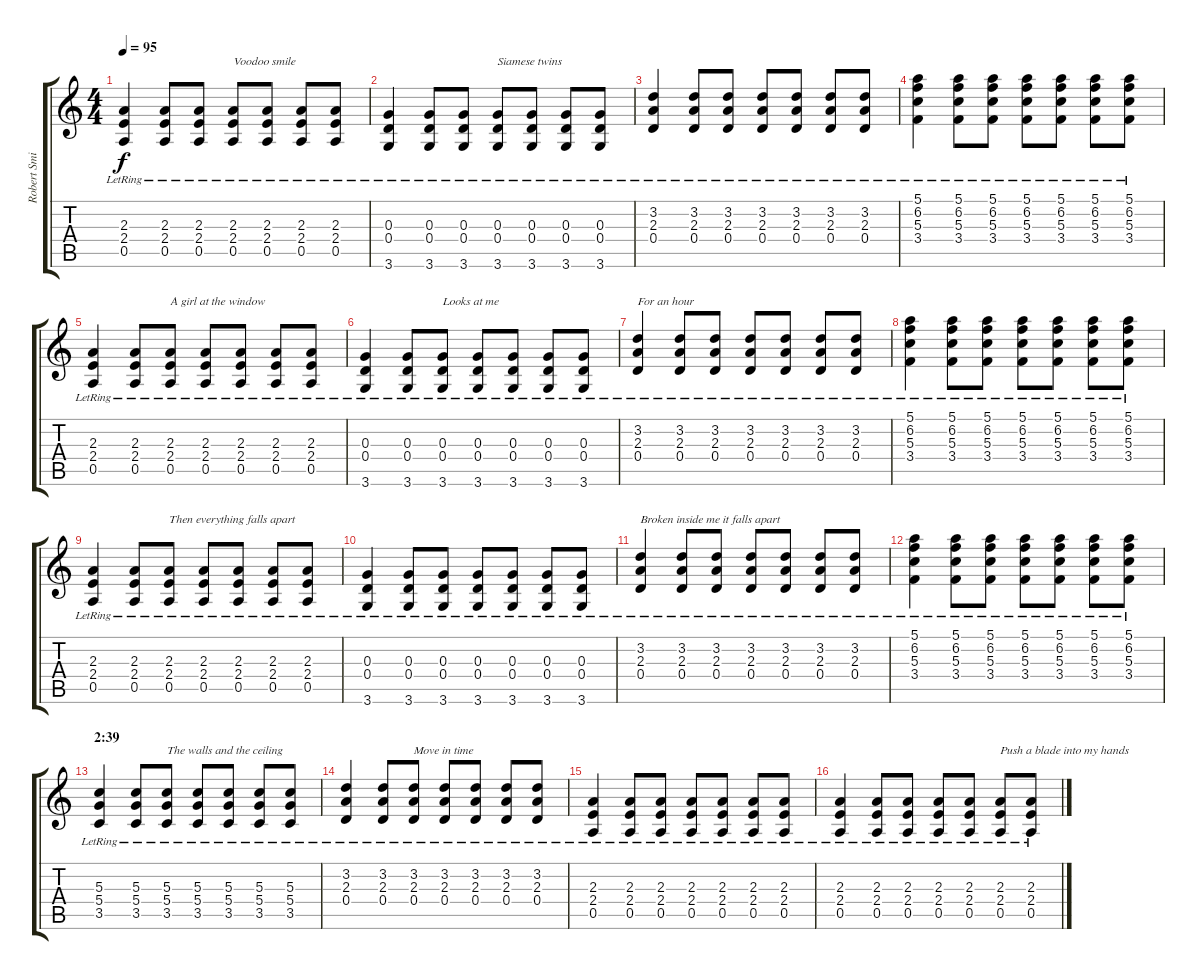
\track ("Robert Smith (guitar)" "Robert Smi") {instrument electricguitarclean}
\staff {score tabs}
\tuning (E4 B3 G3 D3 A2 E2) {hide}
\ts (4 4)
\tempo 95
\clef g2
\ks c
(2.3{lr} 2.4{lr} 0.5{lr}).4{dy f} (2.3{lr} 2.4{lr} 0.5{lr}).8 (2.3{lr} 2.4{lr} 0.5{lr}).8 (2.3{lr} 2.4{lr} 0.5{lr}).8{txt "Voodoo smile"} (2.3{lr} 2.4{lr} 0.5{lr}).8 (2.3{lr} 2.4{lr} 0.5{lr}).8 (2.3{lr} 2.4{lr} 0.5{lr}).8 |
(0.3{lr} 0.4{lr} 3.6{lr}).4 (0.3{lr} 0.4{lr} 3.6{lr}).8 (0.3{lr} 0.4{lr} 3.6{lr}).8 (0.3{lr} 0.4{lr} 3.6{lr}).8{txt "Siamese twins"} (0.3{lr} 0.4{lr} 3.6{lr}).8 (0.3{lr} 0.4{lr} 3.6{lr}).8 (0.3{lr} 0.4{lr} 3.6{lr}).8 |
(3.2{lr} 2.3{lr} 0.4{lr}).4 (3.2{lr} 2.3{lr} 0.4{lr}).8 (3.2{lr} 2.3{lr} 0.4{lr}).8 (3.2{lr} 2.3{lr} 0.4{lr}).8 (3.2{lr} 2.3{lr} 0.4{lr}).8 (3.2{lr} 2.3{lr} 0.4{lr}).8 (3.2{lr} 2.3{lr} 0.4{lr}).8 |
(5.1{lr} 6.2{lr} 5.3{lr} 3.4{lr}).4 (5.1{lr} 6.2{lr} 5.3{lr} 3.4{lr}).8 (5.1{lr} 6.2{lr} 5.3{lr} 3.4{lr}).8 (5.1{lr} 6.2{lr} 5.3{lr} 3.4{lr}).8 (5.1{lr} 6.2{lr} 5.3{lr} 3.4{lr}).8 (5.1{lr} 6.2{lr} 5.3{lr} 3.4{lr}).8 (5.1{lr} 6.2{lr} 5.3{lr} 3.4{lr}).8 |
(2.3{lr} 2.4{lr} 0.5{lr}).4 (2.3{lr} 2.4{lr} 0.5{lr}).8 (2.3{lr} 2.4{lr} 0.5{lr}).8{txt "A girl at the window"} (2.3{lr} 2.4{lr} 0.5{lr}).8 (2.3{lr} 2.4{lr} 0.5{lr}).8 (2.3{lr} 2.4{lr} 0.5{lr}).8 (2.3{lr} 2.4{lr} 0.5{lr}).8 |
(0.3{lr} 0.4{lr} 3.6{lr}).4 (0.3{lr} 0.4{lr} 3.6{lr}).8 (0.3{lr} 0.4{lr} 3.6{lr}).8{txt "Looks at me"} (0.3{lr} 0.4{lr} 3.6{lr}).8 (0.3{lr} 0.4{lr} 3.6{lr}).8 (0.3{lr} 0.4{lr} 3.6{lr}).8 (0.3{lr} 0.4{lr} 3.6{lr}).8 |
(3.2{lr} 2.3{lr} 0.4{lr}).4{txt "For an hour"} (3.2{lr} 2.3{lr} 0.4{lr}).8 (3.2{lr} 2.3{lr} 0.4{lr}).8 (3.2{lr} 2.3{lr} 0.4{lr}).8 (3.2{lr} 2.3{lr} 0.4{lr}).8 (3.2{lr} 2.3{lr} 0.4{lr}).8 (3.2{lr} 2.3{lr} 0.4{lr}).8 |
(5.1{lr} 6.2{lr} 5.3{lr} 3.4{lr}).4 (5.1{lr} 6.2{lr} 5.3{lr} 3.4{lr}).8 (5.1{lr} 6.2{lr} 5.3{lr} 3.4{lr}).8 (5.1{lr} 6.2{lr} 5.3{lr} 3.4{lr}).8 (5.1{lr} 6.2{lr} 5.3{lr} 3.4{lr}).8 (5.1{lr} 6.2{lr} 5.3{lr} 3.4{lr}).8 (5.1{lr} 6.2{lr} 5.3{lr} 3.4{lr}).8 |
(2.3{lr} 2.4{lr} 0.5{lr}).4 (2.3{lr} 2.4{lr} 0.5{lr}).8 (2.3{lr} 2.4{lr} 0.5{lr}).8{txt "Then everything falls apart"} (2.3{lr} 2.4{lr} 0.5{lr}).8 (2.3{lr} 2.4{lr} 0.5{lr}).8 (2.3{lr} 2.4{lr} 0.5{lr}).8 (2.3{lr} 2.4{lr} 0.5{lr}).8 |
(0.3{lr} 0.4{lr} 3.6{lr}).4 (0.3{lr} 0.4{lr} 3.6{lr}).8 (0.3{lr} 0.4{lr} 3.6{lr}).8 (0.3{lr} 0.4{lr} 3.6{lr}).8 (0.3{lr} 0.4{lr} 3.6{lr}).8 (0.3{lr} 0.4{lr} 3.6{lr}).8 (0.3{lr} 0.4{lr} 3.6{lr}).8 |
(3.2{lr} 2.3{lr} 0.4{lr}).4{txt "Broken inside me it falls apart"} (3.2{lr} 2.3{lr} 0.4{lr}).8 (3.2{lr} 2.3{lr} 0.4{lr}).8 (3.2{lr} 2.3{lr} 0.4{lr}).8 (3.2{lr} 2.3{lr} 0.4{lr}).8 (3.2{lr} 2.3{lr} 0.4{lr}).8 (3.2{lr} 2.3{lr} 0.4{lr}).8 |
(5.1{lr} 6.2{lr} 5.3{lr} 3.4{lr}).4 (5.1{lr} 6.2{lr} 5.3{lr} 3.4{lr}).8 (5.1{lr} 6.2{lr} 5.3{lr} 3.4{lr}).8 (5.1{lr} 6.2{lr} 5.3{lr} 3.4{lr}).8 (5.1{lr} 6.2{lr} 5.3{lr} 3.4{lr}).8 (5.1{lr} 6.2{lr} 5.3{lr} 3.4{lr}).8 (5.1{lr} 6.2{lr} 5.3{lr} 3.4{lr}).8 |
\section ("" "2:39")
(5.3{lr} 5.4{lr} 3.5{lr}).4 (5.3{lr} 5.4{lr} 3.5{lr}).8 (5.3{lr} 5.4{lr} 3.5{lr}).8{txt "The walls and the ceiling"} (5.3{lr} 5.4{lr} 3.5{lr}).8 (5.3{lr} 5.4{lr} 3.5{lr}).8 (5.3{lr} 5.4{lr} 3.5{lr}).8 (5.3{lr} 5.4{lr} 3.5{lr}).8 |
(3.2{lr} 2.3{lr} 0.4{lr}).4 (3.2{lr} 2.3{lr} 0.4{lr}).8 (3.2{lr} 2.3{lr} 0.4{lr}).8{txt "Move in time"} (3.2{lr} 2.3{lr} 0.4{lr}).8 (3.2{lr} 2.3{lr} 0.4{lr}).8 (3.2{lr} 2.3{lr} 0.4{lr}).8 (3.2{lr} 2.3{lr} 0.4{lr}).8 |
(2.3{lr} 2.4{lr} 0.5{lr}).4 (2.3{lr} 2.4{lr} 0.5{lr}).8 (2.3{lr} 2.4{lr} 0.5{lr}).8 (2.3{lr} 2.4{lr} 0.5{lr}).8 (2.3{lr} 2.4{lr} 0.5{lr}).8 (2.3{lr} 2.4{lr} 0.5{lr}).8 (2.3{lr} 2.4{lr} 0.5{lr}).8 |
(2.3{lr} 2.4{lr} 0.5{lr}).4 (2.3{lr} 2.4{lr} 0.5{lr}).8 (2.3{lr} 2.4{lr} 0.5{lr}).8 (2.3{lr} 2.4{lr} 0.5{lr}).8 (2.3{lr} 2.4{lr} 0.5{lr}).8 (2.3{lr} 2.4{lr} 0.5{lr}).8{txt "Push a blade into my hands"} (2.3{lr} 2.4{lr} 0.5{lr}).8
